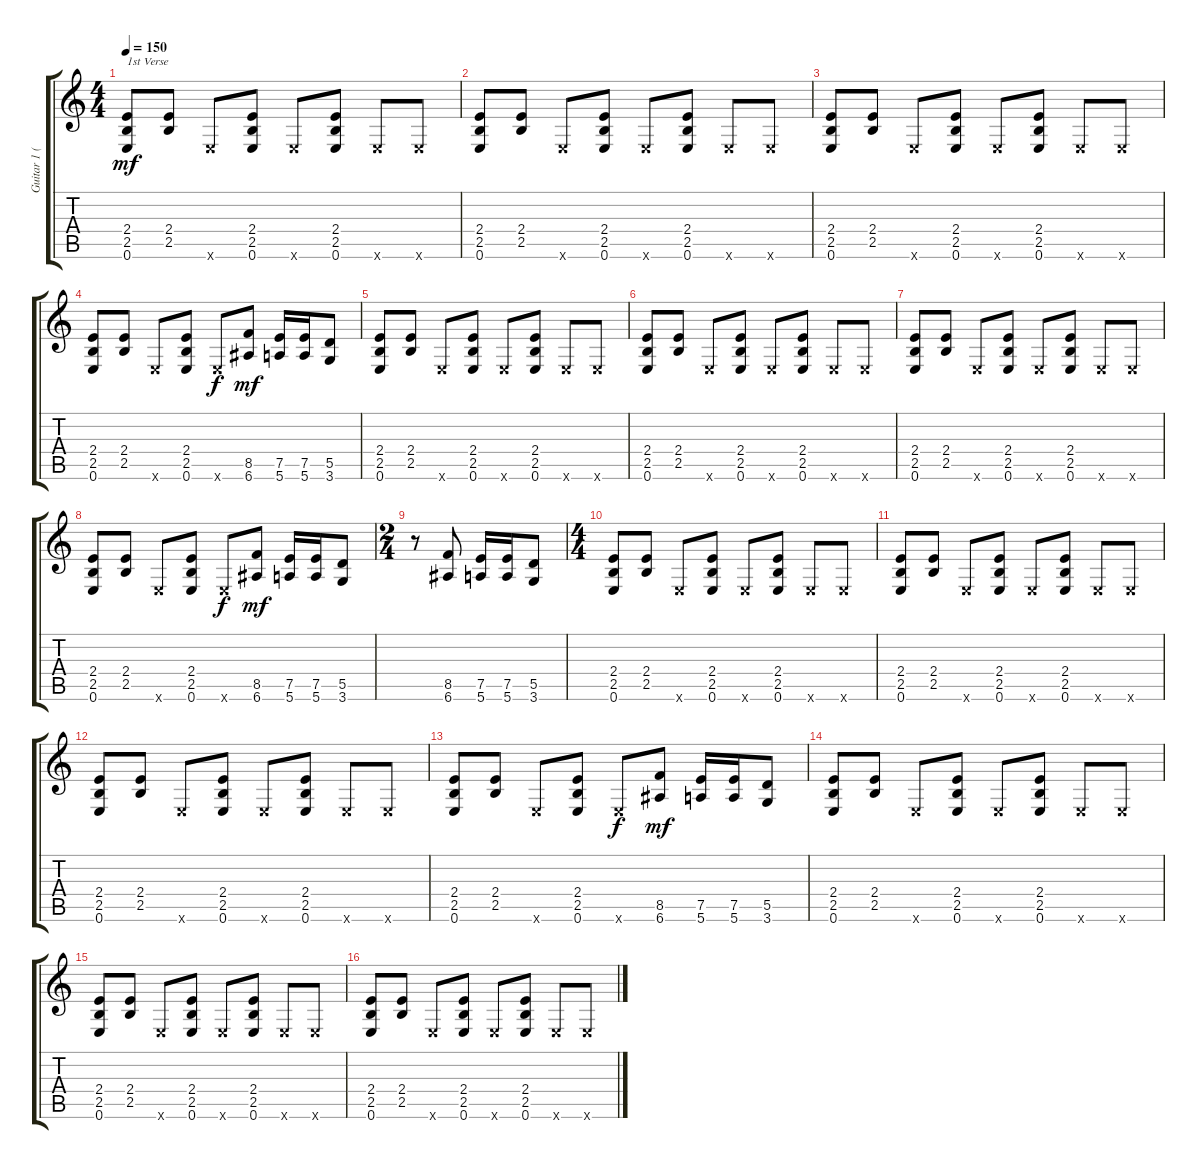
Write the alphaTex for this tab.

\track ("Guitar 1 (Dave Mustaine)" "Guitar 1 (") {instrument distortionguitar}
\staff {score tabs}
\tuning (E4 B3 G3 D3 A2 E2) {hide}
\ts (4 4)
\tempo 150
\clef g2
\ks c
(2.4 2.5 0.6).8{txt "1st Verse" dy mf} (2.4 2.5).8 0.6{x}.8 (2.4 2.5 0.6).8 0.6{x}.8 (2.4 2.5 0.6).8 0.6{x}.8 0.6{x}.8 |
(2.4 2.5 0.6).8 (2.4 2.5).8 0.6{x}.8 (2.4 2.5 0.6).8 0.6{x}.8 (2.4 2.5 0.6).8 0.6{x}.8 0.6{x}.8 |
(2.4 2.5 0.6).8 (2.4 2.5).8 0.6{x}.8 (2.4 2.5 0.6).8 0.6{x}.8 (2.4 2.5 0.6).8 0.6{x}.8 0.6{x}.8 |
(2.4 2.5 0.6).8 (2.4 2.5).8 0.6{x}.8 (2.4 2.5 0.6).8 0.6{x}.8{dy f} (8.5 6.6).8{dy mf} (7.5 5.6).16 (7.5 5.6).16 (5.5 3.6).8 |
(2.4 2.5 0.6).8 (2.4 2.5).8 0.6{x}.8 (2.4 2.5 0.6).8 0.6{x}.8 (2.4 2.5 0.6).8 0.6{x}.8 0.6{x}.8 |
(2.4 2.5 0.6).8 (2.4 2.5).8 0.6{x}.8 (2.4 2.5 0.6).8 0.6{x}.8 (2.4 2.5 0.6).8 0.6{x}.8 0.6{x}.8 |
(2.4 2.5 0.6).8 (2.4 2.5).8 0.6{x}.8 (2.4 2.5 0.6).8 0.6{x}.8 (2.4 2.5 0.6).8 0.6{x}.8 0.6{x}.8 |
(2.4 2.5 0.6).8 (2.4 2.5).8 0.6{x}.8 (2.4 2.5 0.6).8 0.6{x}.8{dy f} (8.5 6.6).8{dy mf} (7.5 5.6).16 (7.5 5.6).16 (5.5 3.6).8 |
\ts (2 4)
r.8 (8.5 6.6).8 (7.5 5.6).16 (7.5 5.6).16 (5.5 3.6).8 |
\ts (4 4)
(2.4 2.5 0.6).8 (2.4 2.5).8 0.6{x}.8 (2.4 2.5 0.6).8 0.6{x}.8 (2.4 2.5 0.6).8 0.6{x}.8 0.6{x}.8 |
(2.4 2.5 0.6).8 (2.4 2.5).8 0.6{x}.8 (2.4 2.5 0.6).8 0.6{x}.8 (2.4 2.5 0.6).8 0.6{x}.8 0.6{x}.8 |
(2.4 2.5 0.6).8 (2.4 2.5).8 0.6{x}.8 (2.4 2.5 0.6).8 0.6{x}.8 (2.4 2.5 0.6).8 0.6{x}.8 0.6{x}.8 |
(2.4 2.5 0.6).8 (2.4 2.5).8 0.6{x}.8 (2.4 2.5 0.6).8 0.6{x}.8{dy f} (8.5 6.6).8{dy mf} (7.5 5.6).16 (7.5 5.6).16 (5.5 3.6).8 |
(2.4 2.5 0.6).8 (2.4 2.5).8 0.6{x}.8 (2.4 2.5 0.6).8 0.6{x}.8 (2.4 2.5 0.6).8 0.6{x}.8 0.6{x}.8 |
(2.4 2.5 0.6).8 (2.4 2.5).8 0.6{x}.8 (2.4 2.5 0.6).8 0.6{x}.8 (2.4 2.5 0.6).8 0.6{x}.8 0.6{x}.8 |
(2.4 2.5 0.6).8 (2.4 2.5).8 0.6{x}.8 (2.4 2.5 0.6).8 0.6{x}.8 (2.4 2.5 0.6).8 0.6{x}.8 0.6{x}.8
